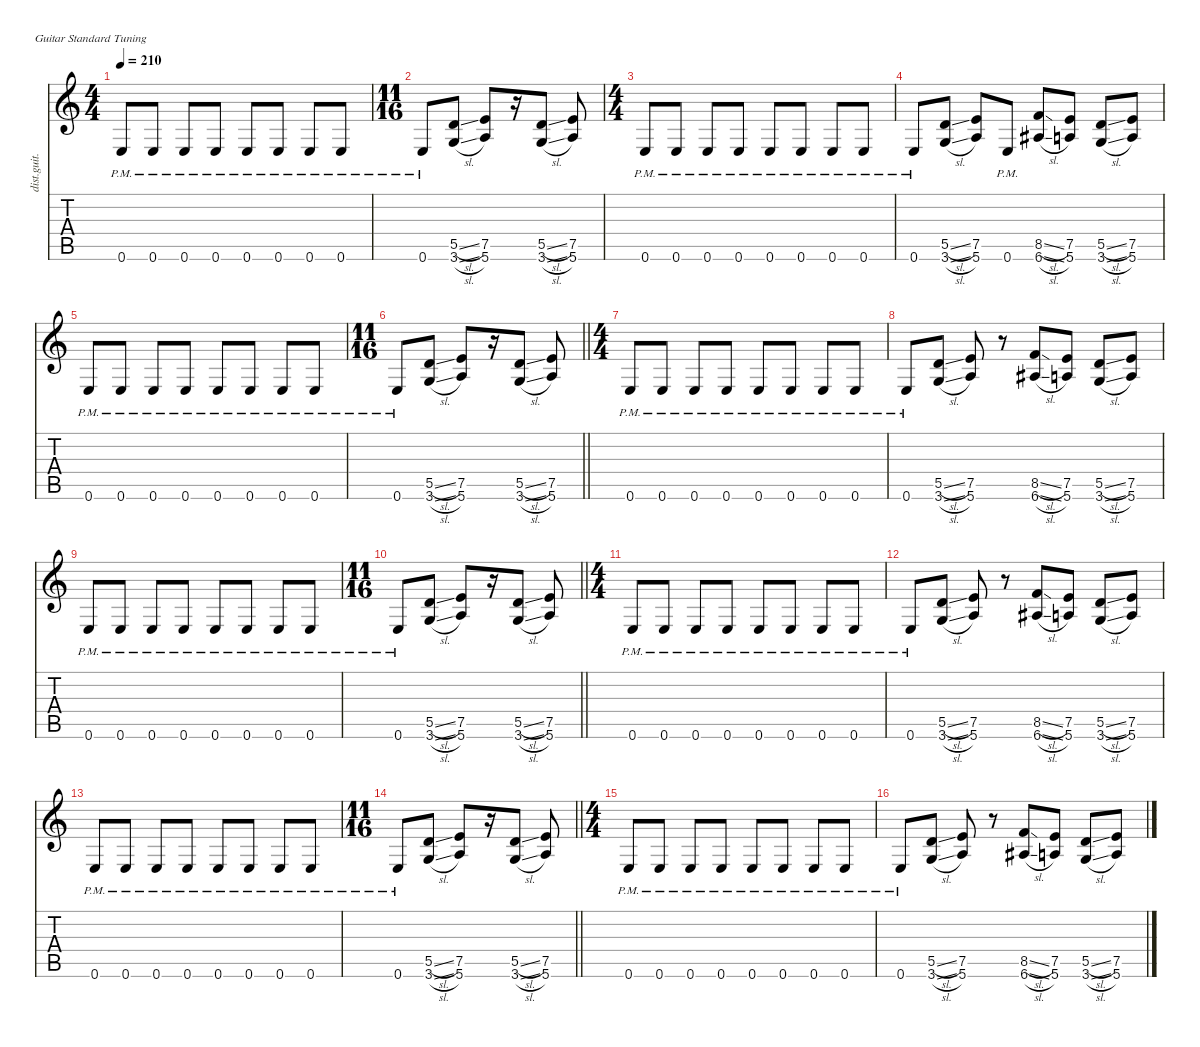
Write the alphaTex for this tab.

\defaultSystemsLayout 4
\hideDynamics
\bracketExtendMode nobrackets
\otherSystemsTrackNameOrientation horizontal
\track ("James Hetfield" "dist.guit.") {instrument distortionguitar}
\staff {score tabs}
\tuning (E4 B3 G3 D3 A2 E2)
\ts (4 4)
\tempo 210
\clef g2
\ks c
0.6{pm}.8{dy fff} 0.6{pm}.8 0.6{pm}.8 0.6{pm}.8 0.6{pm}.8 0.6{pm}.8 0.6{pm}.8 0.6{pm}.8 |
\ts (11 16)
\beaming (8 2 2 2 2)
0.6{pm}.8 (5.5{sl} 3.6{sl}).8 (7.5 5.6).8 r.16 (5.5{sl} 3.6{sl}).8 (7.5 5.6).8{dy f} |
\ts (4 4)
\beaming (8 2 2 2 2)
0.6{pm}.8{dy fff} 0.6{pm}.8 0.6{pm}.8 0.6{pm}.8 0.6{pm}.8 0.6{pm}.8 0.6{pm}.8 0.6{pm}.8 |
0.6{pm}.8 (5.5{sl} 3.6{sl}).8 (7.5 5.6).8 0.6{pm}.8{dy ff} (8.5{sl} 6.6{sl acc #}).8{dy fff} (7.5 5.6).8 (5.5{sl} 3.6{sl}).8 (7.5 5.6).8{dy f} |
0.6{pm}.8{dy fff} 0.6{pm}.8 0.6{pm}.8 0.6{pm}.8 0.6{pm}.8 0.6{pm}.8 0.6{pm}.8 0.6{pm}.8 |
\ts (11 16)
\beaming (8 2 2 2 2)
\barLineRight lightlight
0.6{pm}.8 (5.5{sl} 3.6{sl}).8 (7.5 5.6).8 r.16 (5.5{sl} 3.6{sl}).8 (7.5 5.6).8{dy f} |
\ts (4 4)
\beaming (8 2 2 2 2)
0.6{pm}.8{dy fff} 0.6{pm}.8 0.6{pm}.8 0.6{pm}.8 0.6{pm}.8 0.6{pm}.8 0.6{pm}.8 0.6{pm}.8 |
0.6{pm}.8 (5.5{sl} 3.6{sl}).8 (7.5 5.6).8 r.8 (8.5{sl} 6.6{sl acc #}).8 (7.5 5.6).8 (5.5{sl} 3.6{sl}).8 (7.5 5.6).8{dy f} |
0.6{pm}.8{dy fff} 0.6{pm}.8 0.6{pm}.8 0.6{pm}.8 0.6{pm}.8 0.6{pm}.8 0.6{pm}.8 0.6{pm}.8 |
\ts (11 16)
\beaming (8 2 2 2 2)
\barLineRight lightlight
0.6{pm}.8 (5.5{sl} 3.6{sl}).8 (7.5 5.6).8 r.16 (5.5{sl} 3.6{sl}).8 (7.5 5.6).8{dy f} |
\ts (4 4)
\beaming (8 2 2 2 2)
0.6{pm}.8{dy fff} 0.6{pm}.8 0.6{pm}.8 0.6{pm}.8 0.6{pm}.8 0.6{pm}.8 0.6{pm}.8 0.6{pm}.8 |
0.6{pm}.8 (5.5{sl} 3.6{sl}).8 (7.5 5.6).8 r.8 (8.5{sl} 6.6{sl acc #}).8 (7.5 5.6).8 (5.5{sl} 3.6{sl}).8 (7.5 5.6).8{dy f} |
0.6{pm}.8{dy fff} 0.6{pm}.8 0.6{pm}.8 0.6{pm}.8 0.6{pm}.8 0.6{pm}.8 0.6{pm}.8 0.6{pm}.8 |
\ts (11 16)
\beaming (8 2 2 2 2)
\barLineRight lightlight
0.6{pm}.8 (5.5{sl} 3.6{sl}).8 (7.5 5.6).8 r.16 (5.5{sl} 3.6{sl}).8 (7.5 5.6).8{dy f} |
\ts (4 4)
\beaming (8 2 2 2 2)
0.6{pm}.8{dy fff} 0.6{pm}.8 0.6{pm}.8 0.6{pm}.8 0.6{pm}.8 0.6{pm}.8 0.6{pm}.8 0.6{pm}.8 |
0.6{pm}.8 (5.5{sl} 3.6{sl}).8 (7.5 5.6).8 r.8 (8.5{sl} 6.6{sl acc #}).8 (7.5 5.6).8 (5.5{sl} 3.6{sl}).8 (7.5 5.6).8{dy f}
